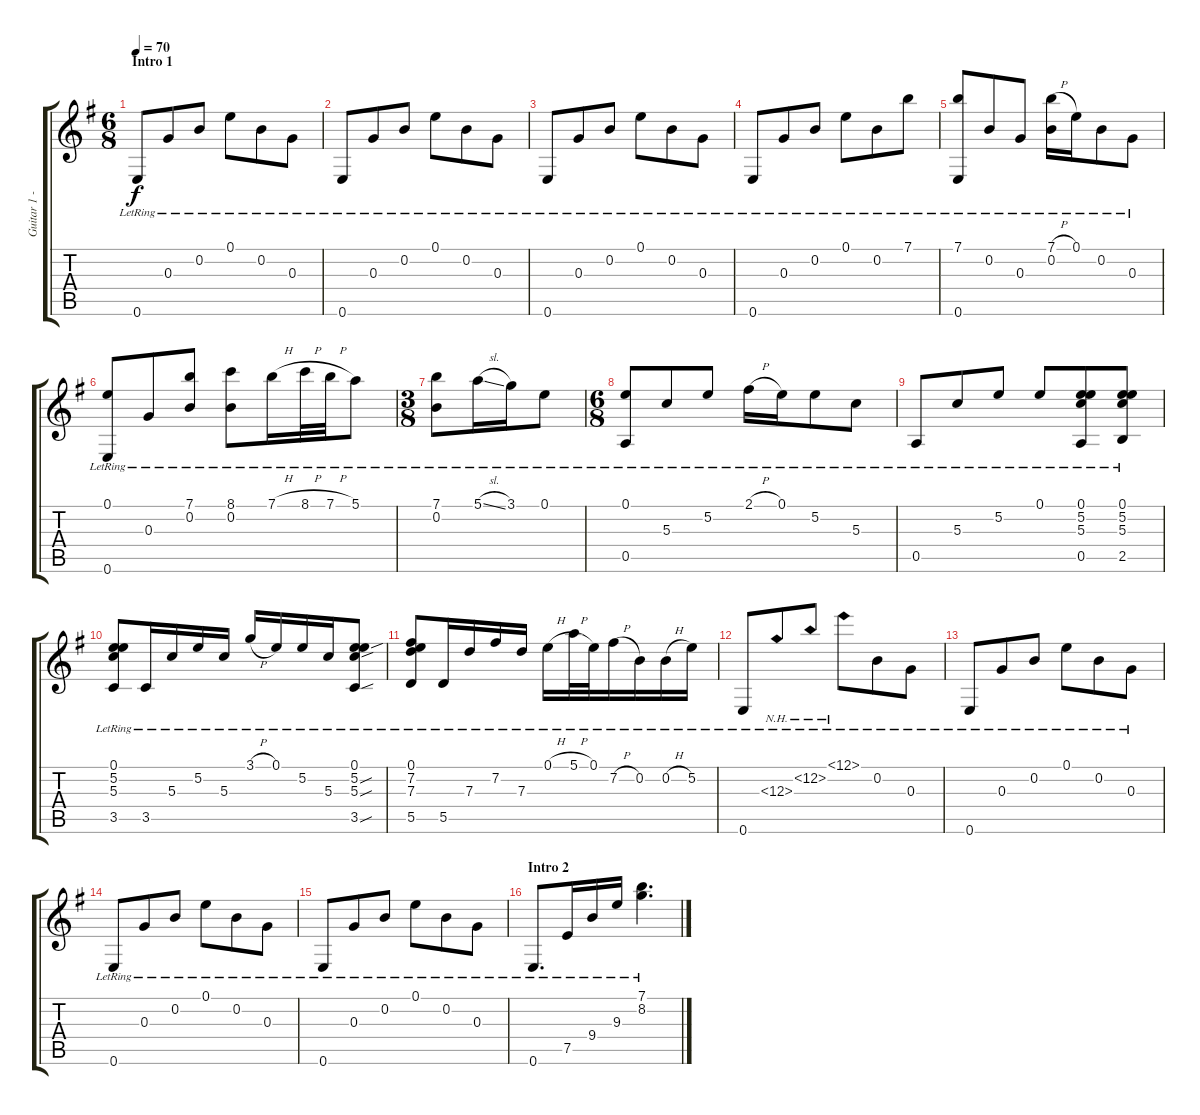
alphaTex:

\track ("Guitar 1 - Rythm" "Guitar 1 -") {instrument acousticguitarsteel}
\staff {score tabs}
\tuning (E4 B3 G3 D3 A2 E2) {hide}
\ts (6 8)
\section ("" "Intro 1")
\tempo 70
\clef g2
\ks g
0.6{lr}.8{dy f instrument acousticguitarsteel} 0.3{lr}.8 0.2{lr}.8 0.1{lr}.8 0.2{lr}.8 0.3{lr}.8 |
0.6{lr}.8 0.3{lr}.8 0.2{lr}.8 0.1{lr}.8 0.2{lr}.8 0.3{lr}.8 |
0.6{lr}.8 0.3{lr}.8 0.2{lr}.8 0.1{lr}.8 0.2{lr}.8 0.3{lr}.8 |
0.6{lr}.8 0.3{lr}.8 0.2{lr}.8 0.1{lr}.8 0.2{lr}.8 7.1{lr}.8 |
(7.1{lr} 0.6{lr}).8 0.2{lr}.8 0.3{lr}.8 (7.1{h lr} 0.2{lr}).16 0.1{lr}.16 0.2{lr}.8 0.3{lr}.8 |
(0.1{lr} 0.6{lr}).8 0.3{lr}.8 (7.1{lr} 0.2{lr}).8 (8.1{lr} 0.2{lr}).8 7.1{h lr}.16 8.1{h lr}.32 7.1{h lr}.32 5.1{lr}.8 |
\ts (3 8)
(7.1{lr} 0.2{lr}).8 5.1{sl lr}.16 3.1{lr}.16 0.1{lr}.8 |
\ts (6 8)
(0.1{lr} 0.5{lr}).8 5.3{lr}.8 5.2{lr}.8 2.1{h lr}.16 0.1{lr}.16 5.2{lr}.8 5.3{lr}.8 |
0.5{lr}.8 5.3{lr}.8 5.2{lr}.8 0.1{lr}.8 (0.1{lr} 5.2{lr} 5.3{lr} 0.5{lr}).8 (0.1{lr} 5.2{lr} 5.3{lr} 2.5{lr}).8 |
(0.1{lr} 5.2{lr} 5.3{lr} 3.5{lr}).8 3.5{lr}.16 5.3{lr}.16 5.2{lr}.16 5.3{lr}.16 3.1{h lr}.16 0.1{lr}.16 5.2{lr}.16 5.3{lr}.16 (0.1{lr} 5.2{sou lr} 5.3{sou lr} 3.5{sou lr}).8 |
(0.1{lr} 7.2{lr} 7.3{lr} 5.5{lr}).8 5.5{lr}.16 7.3{lr}.16 7.2{lr}.16 7.3{lr}.16 0.1{h lr}.16 5.1{h lr}.32 0.1{lr}.32 7.2{h lr}.16 0.2{lr}.16 0.2{h lr}.16 5.2{lr}.16 |
0.6{lr}.8 12.3{nh lr}.8 12.2{nh lr}.8 12.1{nh lr}.8 0.2{lr}.8 0.3{lr}.8 |
0.6{lr}.8 0.3{lr}.8 0.2{lr}.8 0.1{lr}.8 0.2{lr}.8 0.3{lr}.8 |
0.6{lr}.8 0.3{lr}.8 0.2{lr}.8 0.1{lr}.8 0.2{lr}.8 0.3{lr}.8 |
0.6{lr}.8 0.3{lr}.8 0.2{lr}.8 0.1{lr}.8 0.2{lr}.8 0.3{lr}.8 |
\section ("" "Intro 2")
0.6{lr}.8{d} 7.5{lr}.16 9.4{lr}.16 9.3{lr}.16 (7.1{lr} 8.2{lr}).4{d}
